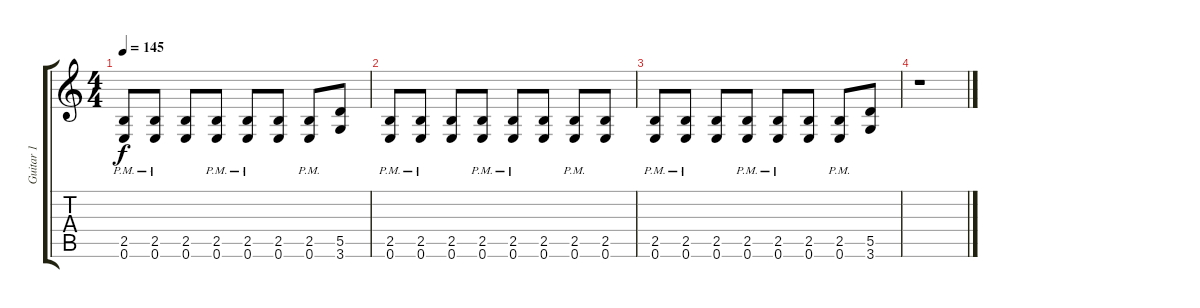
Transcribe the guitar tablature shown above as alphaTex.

\track ("Guitar 1" "Guitar 1") {instrument overdrivenguitar}
\staff {score tabs}
\tuning (E4 B3 G3 D3 A2 E2) {hide}
\ts (4 4)
\tempo 145
\clef g2
\ks c
(2.5{pm} 0.6{pm}).8{dy f} (2.5{pm} 0.6{pm}).8 (2.5 0.6).8 (2.5{pm} 0.6{pm}).8 (2.5{pm} 0.6{pm}).8 (2.5 0.6).8 (2.5{pm} 0.6{pm}).8 (5.5 3.6).8 |
(2.5{pm} 0.6{pm}).8 (2.5{pm} 0.6{pm}).8 (2.5 0.6).8 (2.5{pm} 0.6{pm}).8 (2.5{pm} 0.6{pm}).8 (2.5 0.6).8 (2.5{pm} 0.6{pm}).8 (2.5 0.6).8 |
(2.5{pm} 0.6{pm}).8 (2.5{pm} 0.6{pm}).8 (2.5 0.6).8 (2.5{pm} 0.6{pm}).8 (2.5{pm} 0.6{pm}).8 (2.5 0.6).8 (2.5{pm} 0.6{pm}).8 (5.5 3.6).8 |
r.1
